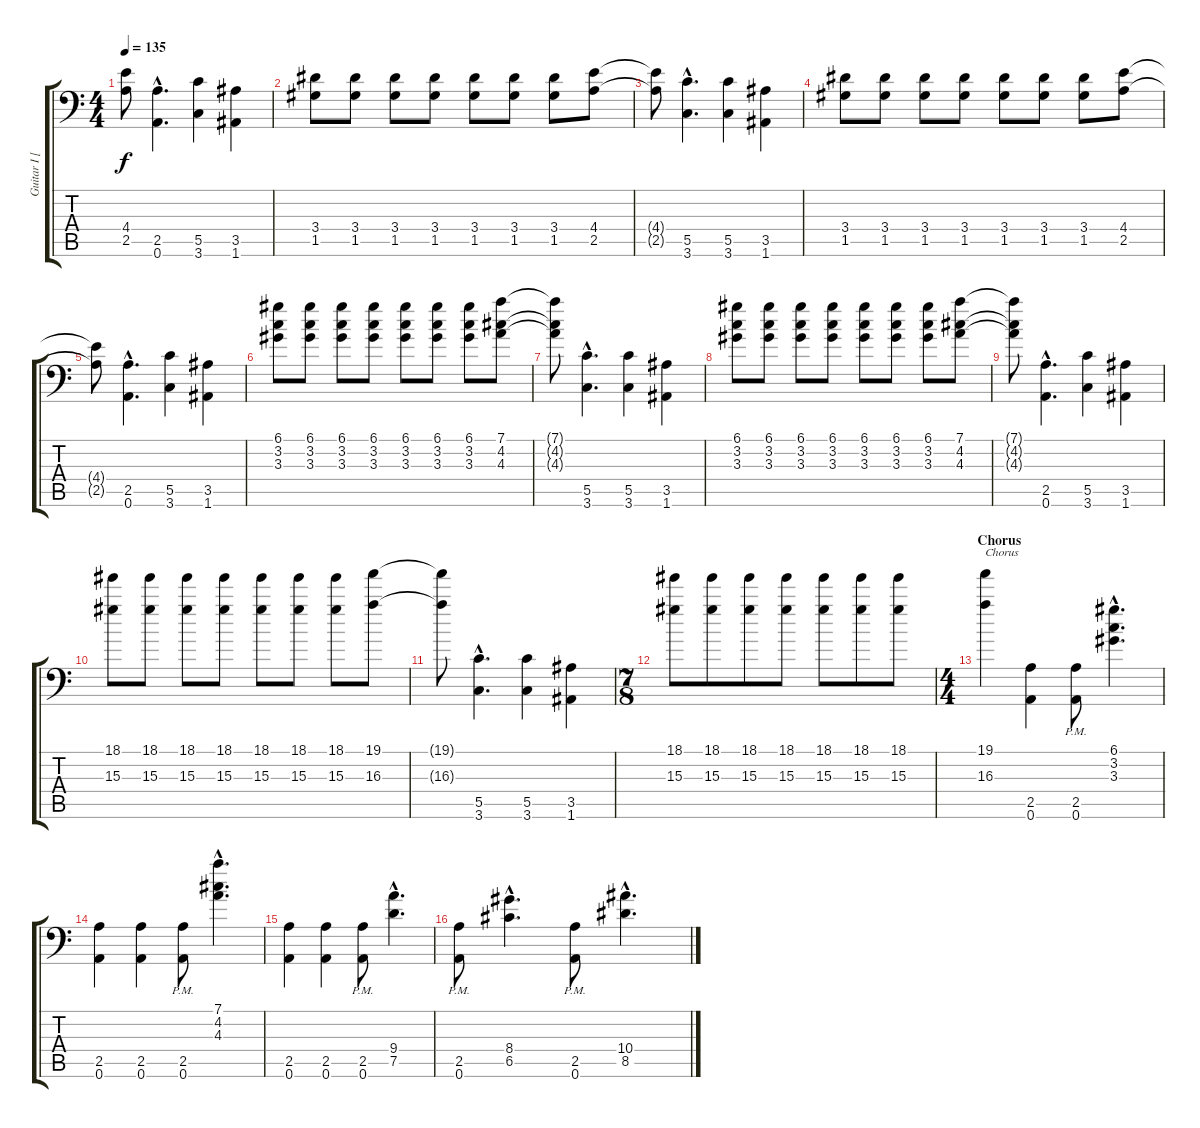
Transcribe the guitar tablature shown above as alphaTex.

\track ("Guitar I [Brent Hinds]" "Guitar I [") {instrument distortionguitar}
\staff {score tabs}
\tuning (D4 A3 F3 C3 G2 A1) {hide}
\ts (4 4)
\tempo 135
\clef f4
\ks c
(4.4{t} 2.5{t}).8{dy f} (2.5{hac} 0.6{hac}).4{d} (5.5 3.6).4 (3.5 1.6).4 |
(3.4 1.5).8 (3.4 1.5).8 (3.4 1.5).8 (3.4 1.5).8 (3.4 1.5).8 (3.4 1.5).8 (3.4 1.5).8 (4.4 2.5).8 |
(4.4{t} 2.5{t}).8 (5.5{hac} 3.6{hac}).4{d} (5.5 3.6).4 (3.5 1.6).4 |
(3.4 1.5).8 (3.4 1.5).8 (3.4 1.5).8 (3.4 1.5).8 (3.4 1.5).8 (3.4 1.5).8 (3.4 1.5).8 (4.4 2.5).8 |
(4.4{t} 2.5{t}).8 (2.5{hac} 0.6{hac}).4{d} (5.5 3.6).4 (3.5 1.6).4 |
(6.1 3.2 3.3).8 (6.1 3.2 3.3).8 (6.1 3.2 3.3).8 (6.1 3.2 3.3).8 (6.1 3.2 3.3).8 (6.1 3.2 3.3).8 (6.1 3.2 3.3).8 (7.1 4.2 4.3).8 |
(7.1{t} 4.2{t} 4.3{t}).8 (5.5{hac} 3.6{hac}).4{d} (5.5 3.6).4 (3.5 1.6).4 |
(6.1 3.2 3.3).8 (6.1 3.2 3.3).8 (6.1 3.2 3.3).8 (6.1 3.2 3.3).8 (6.1 3.2 3.3).8 (6.1 3.2 3.3).8 (6.1 3.2 3.3).8 (7.1 4.2 4.3).8 |
(7.1{t} 4.2{t} 4.3{t}).8 (2.5{hac} 0.6{hac}).4{d} (5.5 3.6).4 (3.5 1.6).4 |
(18.1 15.3).8 (18.1 15.3).8 (18.1 15.3).8 (18.1 15.3).8 (18.1 15.3).8 (18.1 15.3).8 (18.1 15.3).8 (19.1 16.3).8 |
(19.1{t} 16.3{t}).8 (5.5{hac} 3.6{hac}).4{d} (5.5 3.6).4 (3.5 1.6).4 |
\ts (7 8)
(18.1 15.3).8 (18.1 15.3).8 (18.1 15.3).8 (18.1 15.3).8 (18.1 15.3).8 (18.1 15.3).8 (18.1 15.3).8 |
\ts (4 4)
\section ("" "Chorus")
(19.1 16.3).4{txt "Chorus"} (2.5 0.6).4 (2.5{pm} 0.6{pm}).8 (6.1{hac} 3.2{hac} 3.3{hac}).4{d} |
(2.5 0.6).4 (2.5 0.6).4 (2.5{pm} 0.6{pm}).8 (7.1{hac} 4.2{hac} 4.3{hac}).4{d} |
(2.5 0.6).4 (2.5 0.6).4 (2.5{pm} 0.6{pm}).8 (9.4{hac} 7.5{hac}).4{d} |
(2.5{pm} 0.6{pm}).8 (8.4{hac} 6.5{hac}).4{d} (2.5{pm} 0.6{pm}).8 (10.4{hac} 8.5{hac}).4{d}
